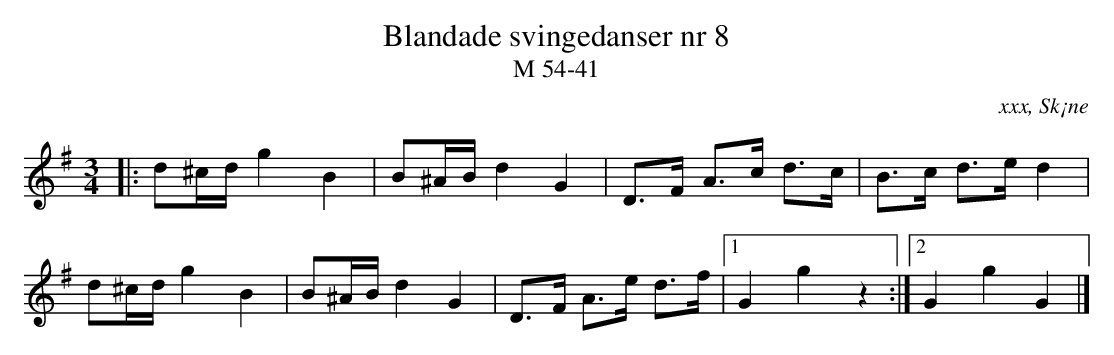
X:1
T:Blandade svingedanser nr 8
T:M 54-41
O:xxx, Sk¡ne
M:3/4
L:1/8
Q:108
K:C
[K:G] |: d^c/d/ g2 B2 | B^A/B/ d2 G2 | D>F A>c d>c | B>c d>e d2 |
d^c/d/ g2 B2 | B^A/B/ d2 G2 | D>F A>e d>f |1 G2 g2 z2 :|2 G2 g2 G2 |]
